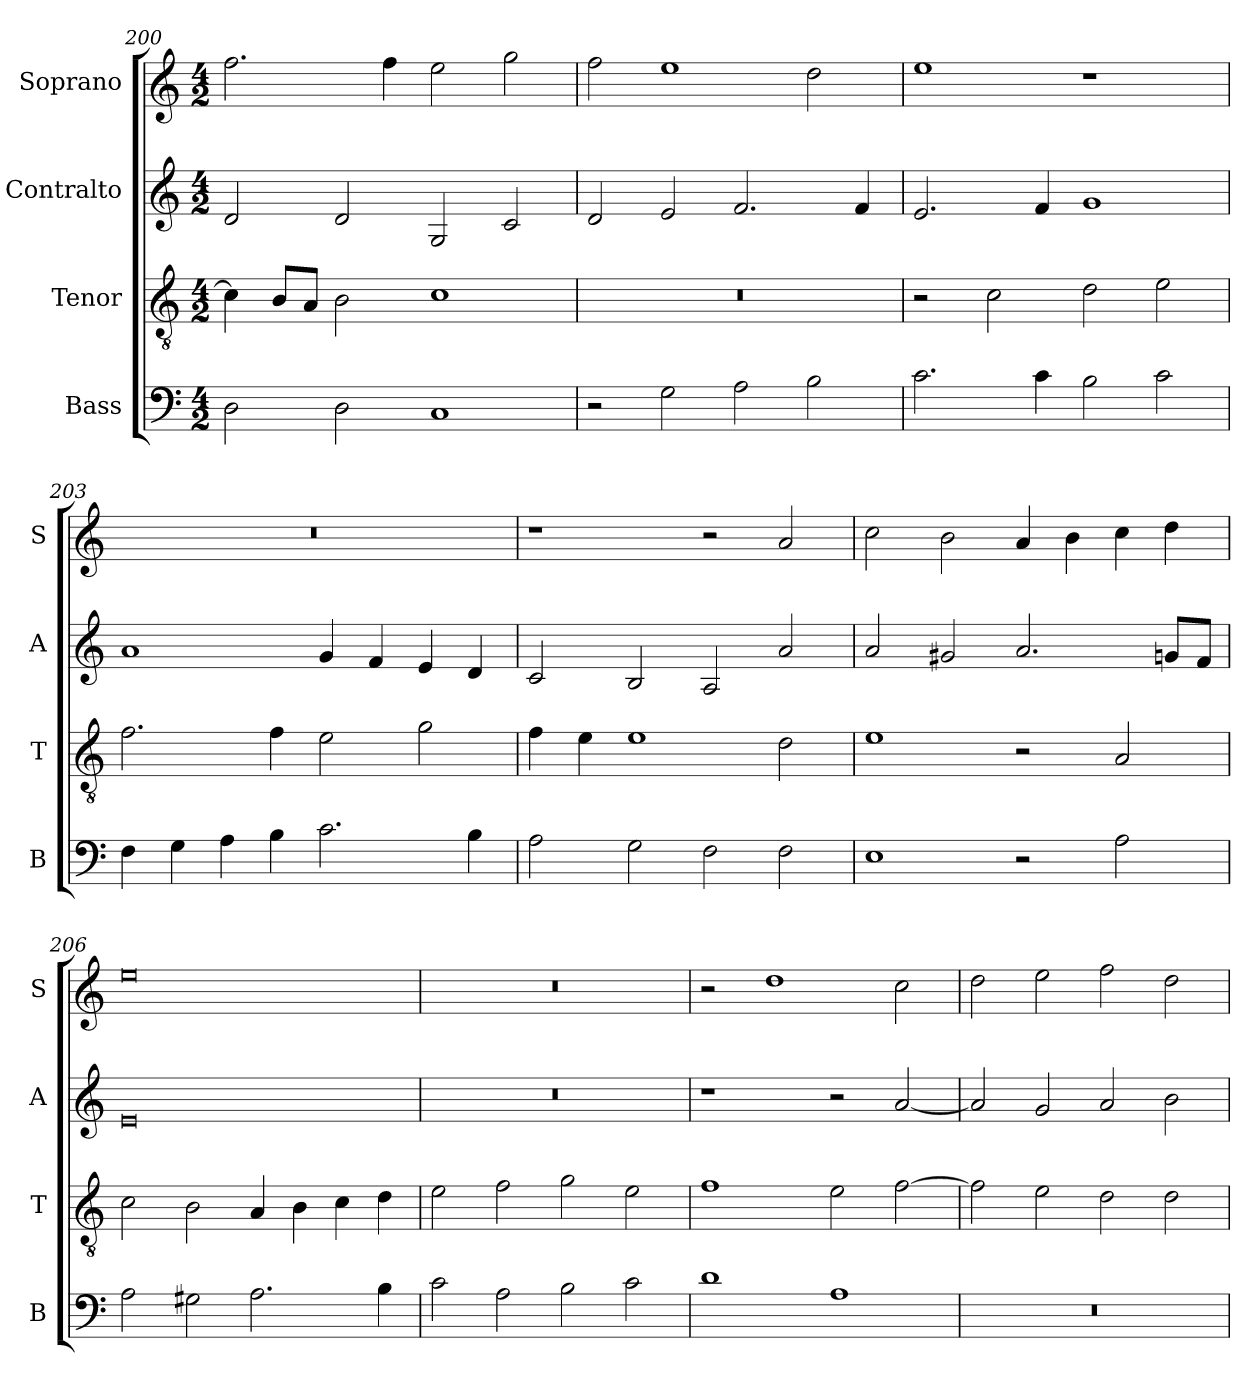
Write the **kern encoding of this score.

**kern	**kern	**kern	**kern
*part4	*part3	*part2	*part1
*staff4	*staff3	*staff2	*staff1
*I"Bass	*I"Tenor	*I"Contralto	*I"Soprano
*I'B	*I'T	*I'A	*I'S
*clefF4	*clefGv2	*clefG2	*clefG2
*k[]	*k[]	*k[]	*k[]
*C:ion	*C:ion	*C:ion	*C:ion
*M4/2	*M4/2	*M4/2	*M4/2
=200	=200	=200	=200
2D	4c]	2d	2.ff
.	8B/L	.	.
.	8A/J	.	.
2D	2B	2d	.
.	.	.	4ff
1C	1c	2G	2ee
.	.	2c	2gg
=201	=201	=201	=201
2r	0r	2d	2ff
2G	.	2e	1ee
2A	.	2.f	.
2B	.	.	2dd
.	.	4f	.
=202	=202	=202	=202
2.c	2r	2.e	1ee
.	2c	.	.
4c	.	4f	.
2B	2d	1g	1r
2c	2e	.	.
=203	=203	=203	=203
4F	2.f	1a	0r
4G	.	.	.
4A	.	.	.
4B	4f	.	.
2.c	2e	4g	.
.	.	4f	.
.	2g	4e	.
4B	.	4d	.
=204	=204	=204	=204
2A	4f	2c	1r
.	4e	.	.
2G	1e	2B	.
2F	.	2A	2r
2F	2d	2a	2a
=205	=205	=205	=205
1E	1e	2a	2cc
.	.	2g#X	2b
2r	2r	2.a	4a
.	.	.	4b
2A	2A	.	4cc
.	.	8gn/L	4dd
.	.	8f/J	.
=206	=206	=206	=206
2A	2c	0e	0ee
2G#X	2B	.	.
2.A	4A	.	.
.	4B	.	.
.	4c	.	.
4B	4d	.	.
=207	=207	=207	=207
2c	2e	0r	0r
2A	2f	.	.
2B	2g	.	.
2c	2e	.	.
=208	=208	=208	=208
1d	1f	1r	2r
.	.	.	1dd
1A	2e	2r	.
.	[2f	[2a	2cc
=209	=209	=209	=209
0r	2f]	2a]	2dd
.	2e	2g	2ee
.	2d	2a	2ff
.	2d	2b	2dd
=	=	=	=
*-	*-	*-	*-
